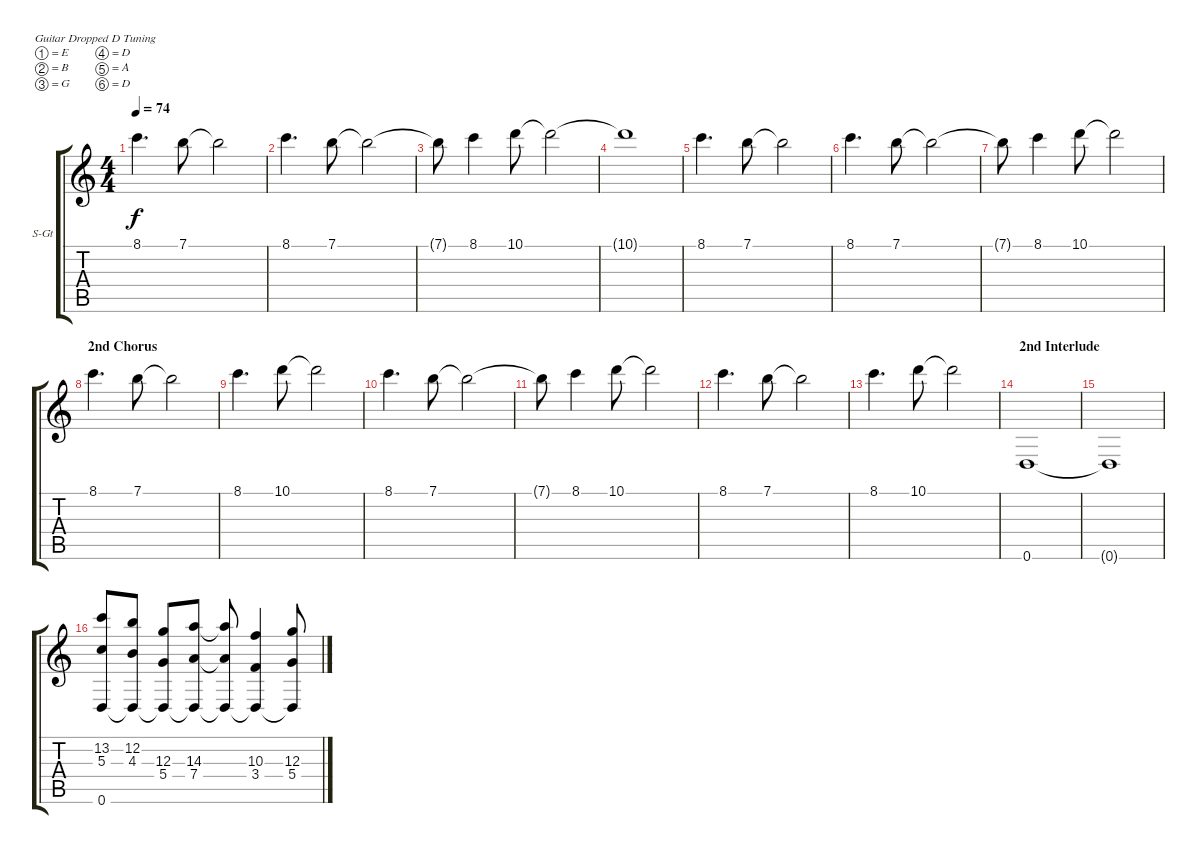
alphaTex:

\bracketExtendMode groupsimilarinstruments
\firstSystemTrackNameOrientation horizontal
\otherSystemsTrackNameOrientation horizontal
\track ("Strings" "S-Gt") {instrument stringensemble1}
\staff {score tabs}
\tuning (E4 B3 G3 D3 A2 D2)
\displaytranspose 12
\ts (4 4)
\tempo 74
\clef g2
\ks c
8.1.4{d dy f} 7.1.8 7.1{t}.2 |
8.1.4{d} 7.1.8 7.1{t}.2 |
7.1{t}.8 8.1.4 10.1.8 10.1{t}.2 |
10.1{t}.1 |
8.1.4{d} 7.1.8 7.1{t}.2 |
8.1.4{d} 7.1.8 7.1{t}.2 |
7.1{t}.8 8.1.4 10.1.8 10.1{t}.2 |
\section ("" "2nd Chorus")
8.1.4{d} 7.1.8 7.1{t}.2 |
8.1.4{d} 10.1.8 10.1{t}.2 |
8.1.4{d} 7.1.8 7.1{t}.2 |
7.1{t}.8 8.1.4 10.1.8 10.1{t}.2 |
8.1.4{d} 7.1.8 7.1{t}.2 |
8.1.4{d} 10.1.8 10.1{t}.2 |
\section ("" "2nd Interlude")
0.6.1 |
0.6{t}.1 |
(13.2 5.3 0.6).8 (12.2 4.3 0.6{t}).8 (12.3 5.4 0.6{t}).8 (14.3 7.4 0.6{t}).8 (14.3{t} 7.4{t} 0.6{t}).8 (10.3 3.4 0.6{t}).4 (12.3 5.4 0.6{t}).8
